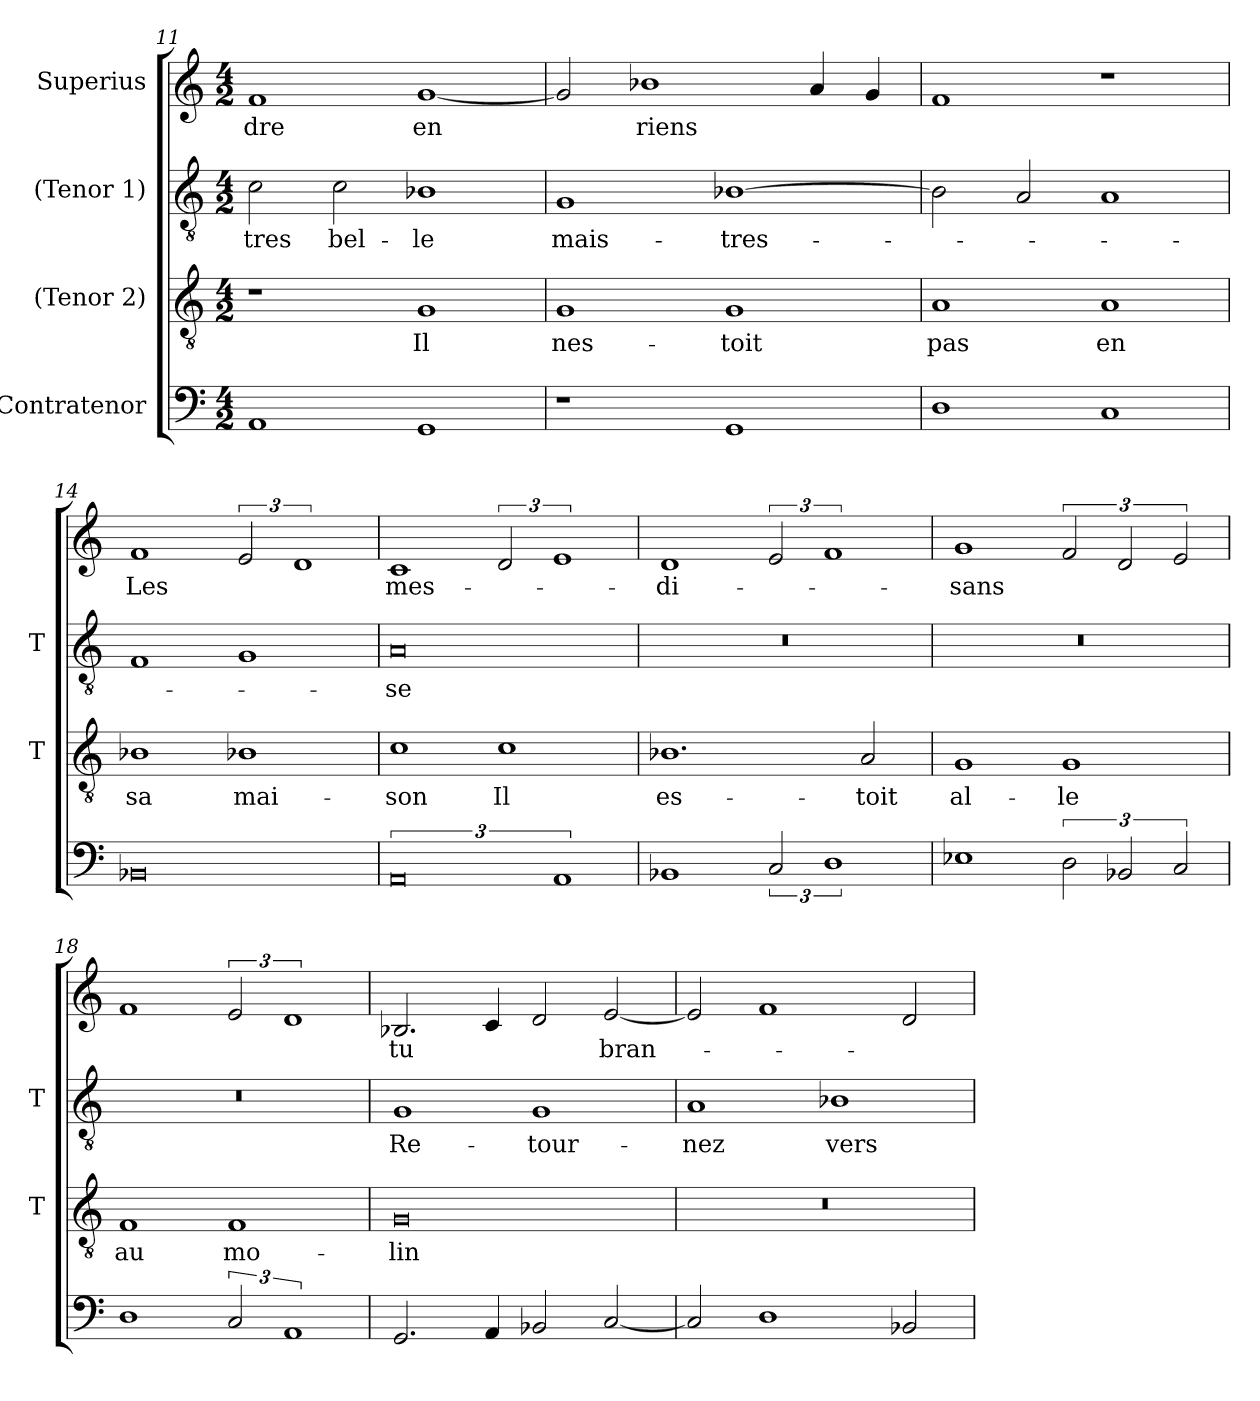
**kern	**kern	**text	**kern	**text	**kern	**text
*part4	*part3	*part3	*part2	*part2	*part1	*part1
*staff4	*staff3	*staff3	*staff2	*staff2	*staff1	*staff1
*I"Contratenor	*I"(Tenor 2)	*	*I"(Tenor 1)	*	*I"Superius	*
*	*I'T	*	*I'T	*	*	*
*clefF4	*clefGv2	*	*clefGv2	*	*clefG2	*
*M4/2	*M4/2	*	*M4/2	*	*M4/2	*
=11	=11	=11	=11	=11	=11	=11
1AA	1r	.	2c	-tres	1f	-dre
.	.	.	2c	bel-	.	.
1GG	1G	-Il	1B-X	-le	[1g	-en
=12	=12	=12	=12	=12	=12	=12
1r	1G	nes-	1G	mais-	2g]	.
.	.	.	.	.	1b-X	-riens
1GG	1G	-toit	[1B-X	-tres-	.	.
.	.	.	.	.	4a	.
.	.	.	.	.	4g	.
=13	=13	=13	=13	=13	=13	=13
1D	1A	-pas	2B-]	.	1f	.
.	.	.	2A	.	.	.
1C	1A	-en	1A	.	1r	.
=14	=14	=14	=14	=14	=14	=14
0BB-X	1B-X	-sa	1F	.	1f	-Les
.	1B-X	mai-	1G	.	3e	.
.	.	.	.	.	3%2d	.
=15	=15	=15	=15	=15	=15	=15
3%4AA	1c	-son	0A	-se	1c	mes-
.	1c	-Il	.	.	3d	.
3%2AA	.	.	.	.	3%2e	.
=16	=16	=16	=16	=16	=16	=16
1BB-X	1.B-X	es-	0r	.	1d	-di-
3C	.	.	.	.	3e	.
3%2D	.	.	.	.	3%2f	.
.	2A	-toit	.	.	.	.
=17	=17	=17	=17	=17	=17	=17
1E-X	1G	al-	0r	.	1g	-sans
3D	1G	-le	.	.	3f	.
3BB-X	.	.	.	.	3d	.
3C	.	.	.	.	3e	.
=18	=18	=18	=18	=18	=18	=18
1D	1F	-au	0r	.	1f	.
3C	1F	mo-	.	.	3e	.
3%2AA	.	.	.	.	3%2d	.
=19	=19	=19	=19	=19	=19	=19
2.GG	0G	-lin	1G	Re-	2.B-X	-tu
4AA	.	.	.	.	4c	.
2BB-X	.	.	1G	-tour-	2d	.
[2C	.	.	.	.	[2e	bran-
=20	=20	=20	=20	=20	=20	=20
2C]	0r	.	1A	-nez	2e]	.
1D	.	.	.	.	1f	.
.	.	.	1B-X	-vers	.	.
2BB-X	.	.	.	.	2d	.
=	=	=	=	=	=	=
*-	*-	*-	*-	*-	*-	*-
